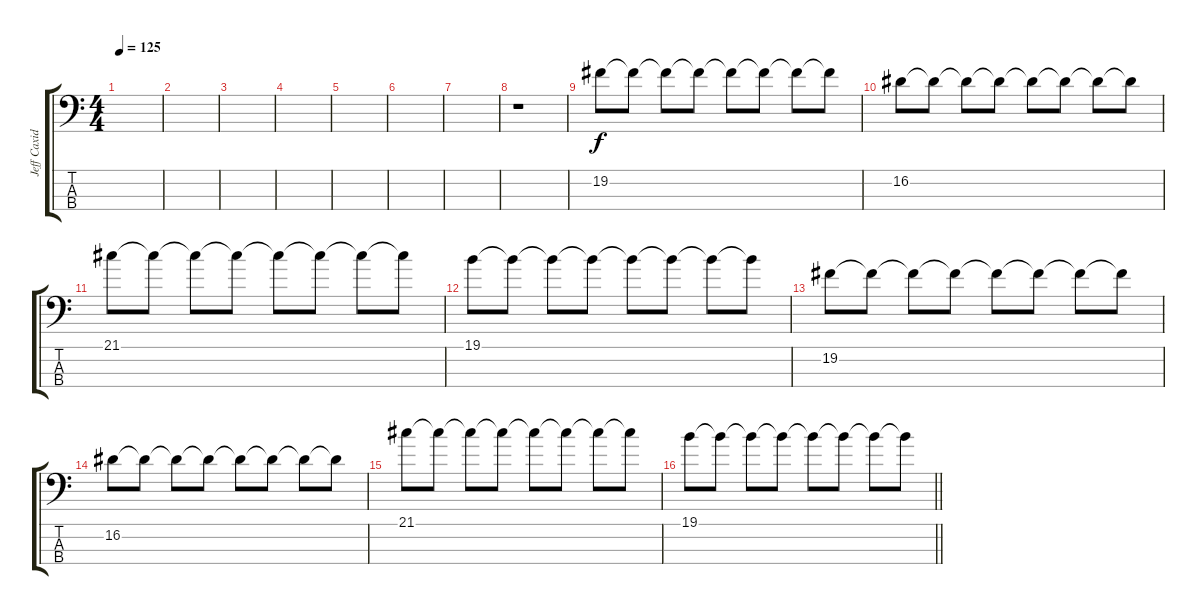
\track ("Jeff Caxide" "Jeff Caxid") {instrument electricbasspick}
\staff {score tabs}
\tuning (E2 B1 Gb1 B0) {hide}
\ts (4 4)
\tempo 125
\clef f4
\ks c
|
|
|
|
|
|
|
r.1{volume 0} |
19.2.8{volume 12} 19.2{t}.8 19.2{t}.8 19.2{t}.8 19.2{t}.8 19.2{t}.8 19.2{t}.8 19.2{t}.8{volume 0} |
16.2.8{volume 12} 16.2{t}.8 16.2{t}.8 16.2{t}.8 16.2{t}.8 16.2{t}.8 16.2{t}.8 16.2{t}.8{volume 0} |
21.1.8{volume 12} 21.1{t}.8 21.1{t}.8 21.1{t}.8 21.1{t}.8 21.1{t}.8 21.1{t}.8 21.1{t}.8{volume 0} |
19.1.8{volume 12} 19.1{t}.8 19.1{t}.8 19.1{t}.8 19.1{t}.8 19.1{t}.8 19.1{t}.8 19.1{t}.8{volume 0} |
19.2.8{volume 12} 19.2{t}.8 19.2{t}.8 19.2{t}.8 19.2{t}.8 19.2{t}.8 19.2{t}.8 19.2{t}.8{volume 0} |
16.2.8{volume 12} 16.2{t}.8 16.2{t}.8 16.2{t}.8 16.2{t}.8 16.2{t}.8 16.2{t}.8 16.2{t}.8{volume 0} |
21.1.8{volume 12} 21.1{t}.8 21.1{t}.8 21.1{t}.8 21.1{t}.8 21.1{t}.8 21.1{t}.8 21.1{t}.8{volume 0} |
\barLineRight lightlight
19.1.8{volume 12} 19.1{t}.8 19.1{t}.8 19.1{t}.8 19.1{t}.8 19.1{t}.8 19.1{t}.8 19.1{t}.8
